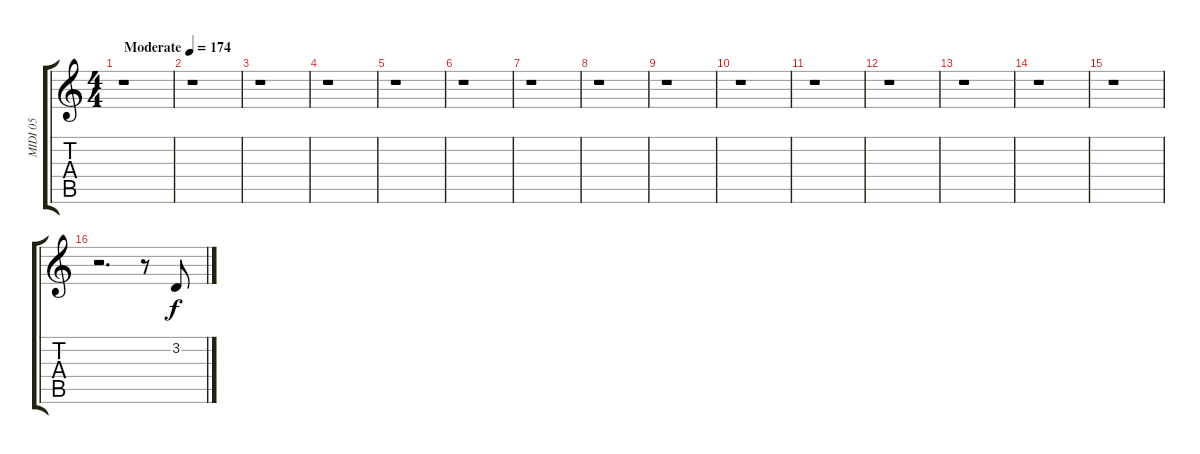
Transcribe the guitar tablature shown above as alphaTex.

\track ("MIDI 05" "MIDI 05") {instrument shamisen}
\staff {score tabs}
\tuning (E4 B3 G3 D3 A2 E2) {hide}
\ts (4 4)
\tempo (174 "Moderate")
\clef g2
\ks c
r.1{dy f instrument shamisen} |
r.1 |
r.1 |
r.1 |
r.1 |
r.1 |
r.1 |
r.1 |
r.1 |
r.1 |
r.1 |
r.1 |
r.1 |
r.1 |
r.1 |
r.2{d} r.8 3.2.8
